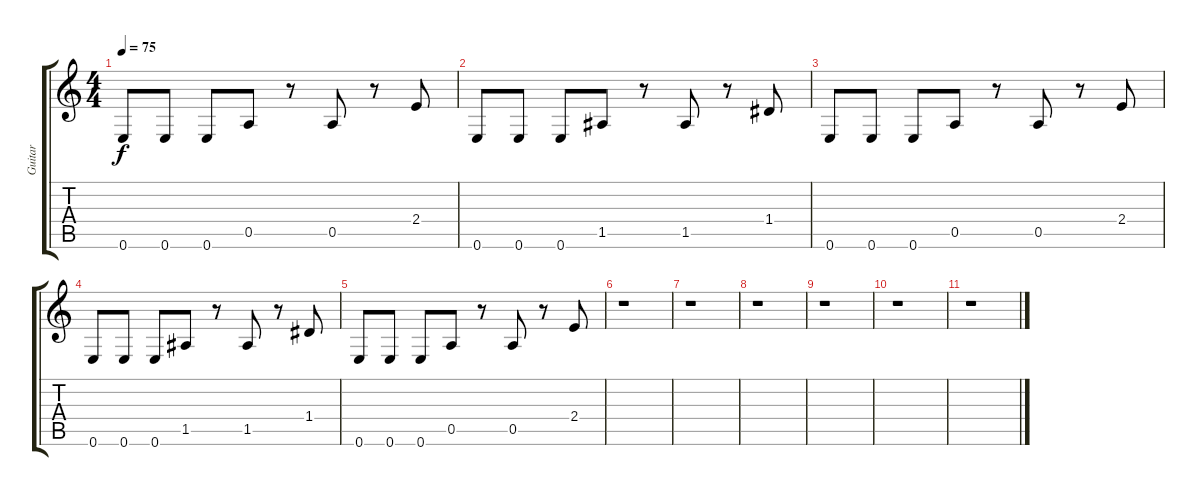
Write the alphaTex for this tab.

\track ("Guitar" "Guitar") {instrument distortionguitar}
\staff {score tabs}
\tuning (E4 B3 G3 D3 A2 E2) {hide}
\ts (4 4)
\tempo 75
\clef g2
\ks c
0.6.8{dy f} 0.6.8 0.6.8 0.5.8 r.8 0.5.8 r.8 2.4.8 |
0.6.8 0.6.8 0.6.8 1.5.8 r.8 1.5.8 r.8 1.4.8 |
0.6.8 0.6.8 0.6.8 0.5.8 r.8 0.5.8 r.8 2.4.8 |
0.6.8 0.6.8 0.6.8 1.5.8 r.8 1.5.8 r.8 1.4.8 |
0.6.8 0.6.8 0.6.8 0.5.8 r.8 0.5.8 r.8 2.4.8 |
r.1 |
r.1 |
r.1 |
r.1 |
r.1 |
r.1
